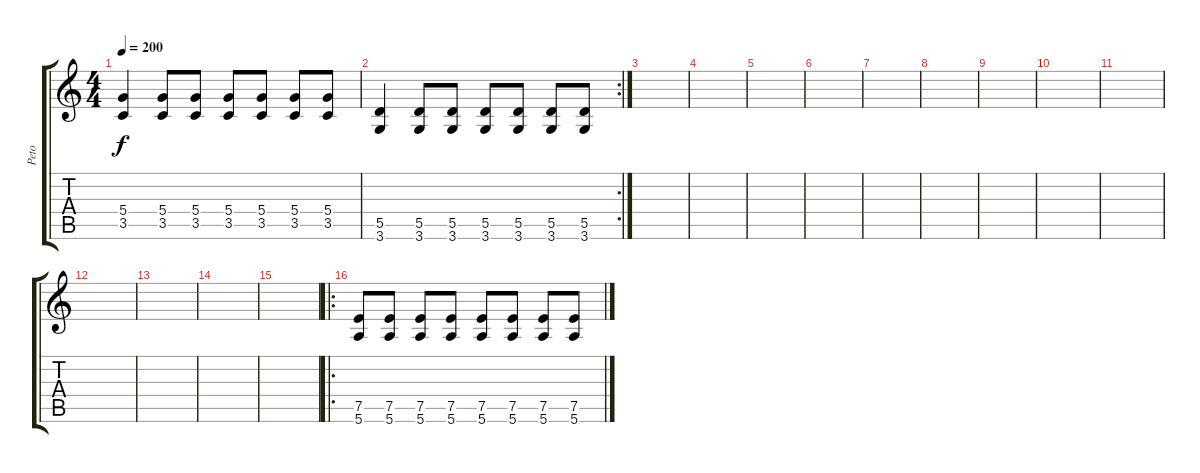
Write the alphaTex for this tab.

\track ("Peto" "Peto") {instrument distortionguitar}
\staff {score tabs}
\tuning (E4 B3 G3 D3 A2 E2) {hide}
\ts (4 4)
\tempo 200
\clef g2
\ks c
(5.4 3.5).4{dy f} (5.4 3.5).8 (5.4 3.5).8 (5.4 3.5).8 (5.4 3.5).8 (5.4 3.5).8 (5.4 3.5).8 |
\rc 2
(5.5 3.6).4 (5.5 3.6).8 (5.5 3.6).8 (5.5 3.6).8 (5.5 3.6).8 (5.5 3.6).8 (5.5 3.6).8 |
|
|
|
|
|
|
|
|
|
|
|
|
|
\ro
(7.5 5.6).8 (7.5 5.6).8 (7.5 5.6).8 (7.5 5.6).8 (7.5 5.6).8 (7.5 5.6).8 (7.5 5.6).8 (7.5 5.6).8
